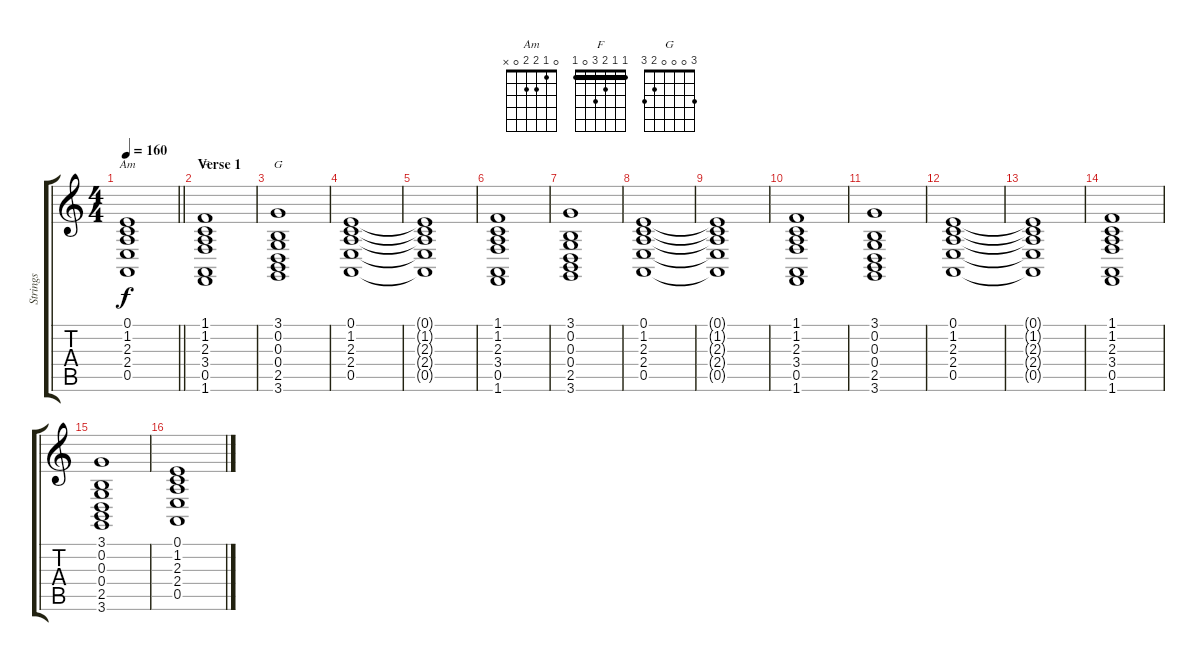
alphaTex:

\track ("Strings" "Strings") {instrument stringensemble1}
\staff {score tabs}
\tuning (E4 B3 G3 D3 A2 E2) {hide}
\chord ("Am" 0 1 2 2 0 x)
\chord ("F" 1 1 2 3 0 1) {barre 1}
\chord ("G" 3 0 0 0 2 3)
\ts (4 4)
\tempo 160
\clef g2
\barLineRight lightlight
\ks c
(0.1{t} 1.2{t} 2.3{t} 2.4{t} 0.5{t}).1{ch "Am" dy f} |
\section ("" "Verse 1")
(1.1 1.2 2.3 3.4 0.5 1.6).1{ch "F"} |
(3.1 0.2 0.3 0.4 2.5 3.6).1{ch "G"} |
(0.1 1.2 2.3 2.4 0.5).1 |
(0.1{t} 1.2{t} 2.3{t} 2.4{t} 0.5{t}).1 |
(1.1 1.2 2.3 3.4 0.5 1.6).1 |
(3.1 0.2 0.3 0.4 2.5 3.6).1 |
(0.1 1.2 2.3 2.4 0.5).1 |
(0.1{t} 1.2{t} 2.3{t} 2.4{t} 0.5{t}).1 |
(1.1 1.2 2.3 3.4 0.5 1.6).1 |
(3.1 0.2 0.3 0.4 2.5 3.6).1 |
(0.1 1.2 2.3 2.4 0.5).1 |
(0.1{t} 1.2{t} 2.3{t} 2.4{t} 0.5{t}).1 |
(1.1 1.2 2.3 3.4 0.5 1.6).1 |
(3.1 0.2 0.3 0.4 2.5 3.6).1 |
(0.1 1.2 2.3 2.4 0.5).1
